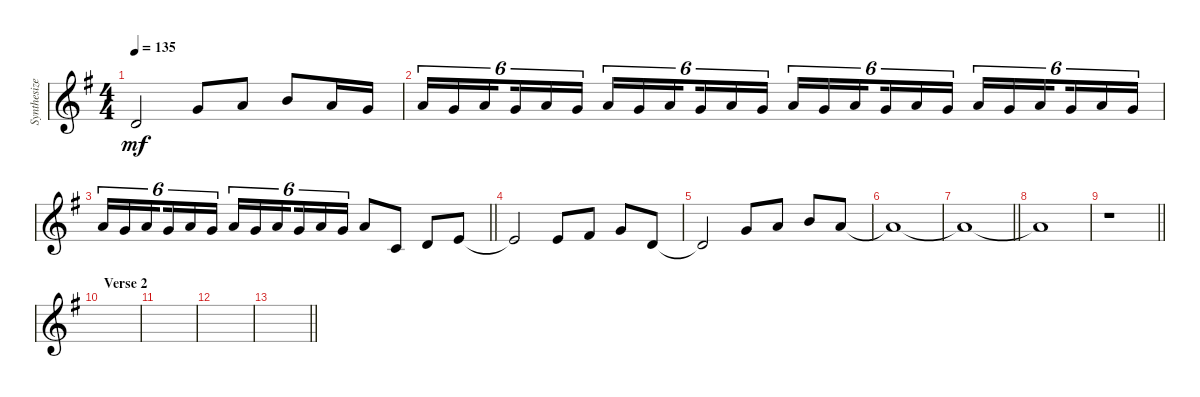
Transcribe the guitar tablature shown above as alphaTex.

\track ("Synthesizer" "Synthesize") {instrument lead6voice}
\staff {score}
\tuning (E4 B3 G3 D3 A2 E2 B1) {hide}
\ts (4 4)
\tempo 135
\clef g2
\ks g
3.2{t}.2{dy mf} 3.1.8 5.1.8 7.1.8 5.1.16 3.1.16 |
5.1.16{tu (6 4)} 3.1.16{tu (6 4)} 5.1.16{tu (6 4) beam splitsecondary} 3.1.16{tu (6 4)} 5.1.16{tu (6 4)} 3.1.16{tu (6 4)} 5.1.16{tu (6 4)} 3.1.16{tu (6 4)} 5.1.16{tu (6 4) beam splitsecondary} 3.1.16{tu (6 4)} 5.1.16{tu (6 4)} 3.1.16{tu (6 4)} 5.1.16{tu (6 4)} 3.1.16{tu (6 4)} 5.1.16{tu (6 4) beam splitsecondary} 3.1.16{tu (6 4)} 5.1.16{tu (6 4)} 3.1.16{tu (6 4)} 5.1.16{tu (6 4)} 3.1.16{tu (6 4)} 5.1.16{tu (6 4) beam splitsecondary} 3.1.16{tu (6 4)} 5.1.16{tu (6 4)} 3.1.16{tu (6 4)} |
\barLineRight lightlight
5.1.16{tu (6 4)} 3.1.16{tu (6 4)} 5.1.16{tu (6 4) beam splitsecondary} 3.1.16{tu (6 4)} 5.1.16{tu (6 4)} 3.1.16{tu (6 4)} 5.1.16{tu (6 4)} 3.1.16{tu (6 4)} 5.1.16{tu (6 4) beam splitsecondary} 3.1.16{tu (6 4)} 5.1.16{tu (6 4)} 3.1.16{tu (6 4)} 5.1.8 1.2.8 3.2.8 0.1.8 |
0.1{t}.2 0.1.8 2.1.8 3.1.8 3.2.8 |
3.2{t}.2 3.1.8 5.1.8 7.1.8 5.1.8 |
5.1{t}.1 |
\barLineRight lightlight
5.1{t}.1 |
5.1{t}.1 |
\barLineRight lightlight
r.1 |
\section ("" "Verse 2")
|
|
|
\barLineRight lightlight
